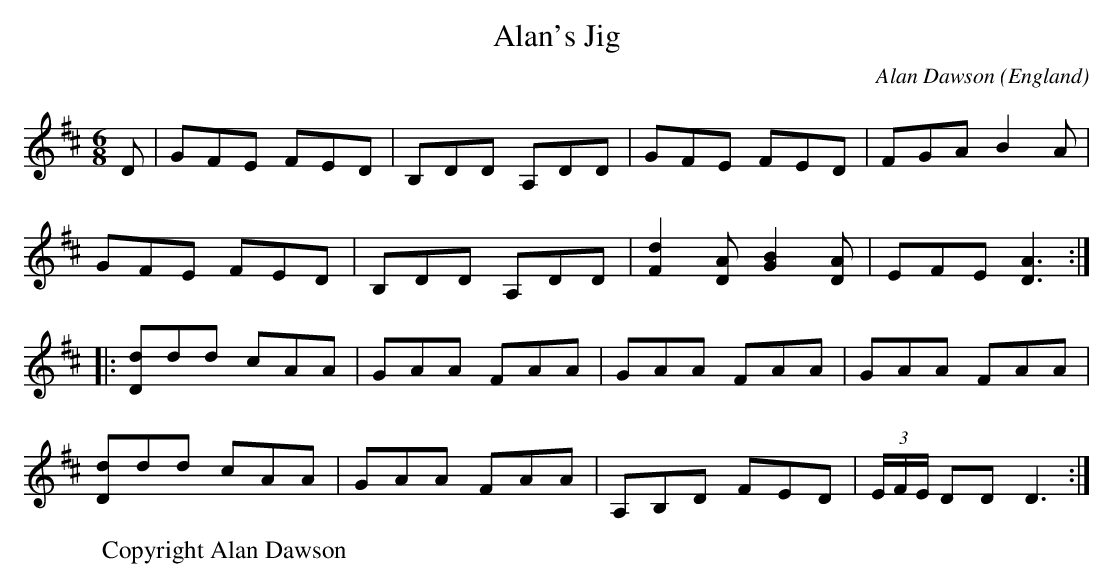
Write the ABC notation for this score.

X:1
T:Alan's Jig
C:Alan Dawson
O:England
M:6/8
L:1/8
K:D
D|GFE FED|B,DD A,DD|GFE FED|FGA B2A|!
GFE FED|B,DD A,DD|[F2d2][DA] [G2B2][DA]|EFE [D3A3]:|!
|:[dD]dd cAA|GAA FAA|GAA FAA|GAA FAA|!
[dD]dd cAA|GAA FAA|A,B,D FED|(3E/F/E/ DDD3:|!
W:Copyright Alan Dawson
